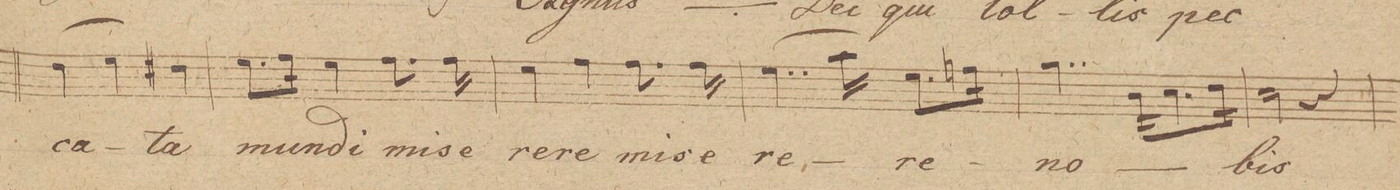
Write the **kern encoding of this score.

**kern	**text	**dynam
*I"Baſso 1mo	*	*
*clefF4	*	*
*k[b-e-a-]	*	*
*M3/4	*	*
(4F\	-ca-	.
4G\)	.	.
4F#X\	-ta	.
=6	=6	=6
8.G\L	mun-	.
16A-\Jk	.	.
4G\	-di	.
8.A-\	mi-	.
16A-\	-se-	.
=7	=7	=7
4G\	-re-	.
4A-\	-re	.
8.A-\	mi-	.
16A-\	-se-	.
=8	=8	=8
(4..G\	-re-	.
16c\)	.	.
8.G\L	-re	.
16An\Jk	.	.
=9	=9	=9
4..B-\	no-	.
16D\KL	.	.
8.E-\	.	.
16F\Jk	.	.
=10	=10	=10
2E-\	-bis	.
4r	.	.
=11	=11	=11
*-	*-	*-
